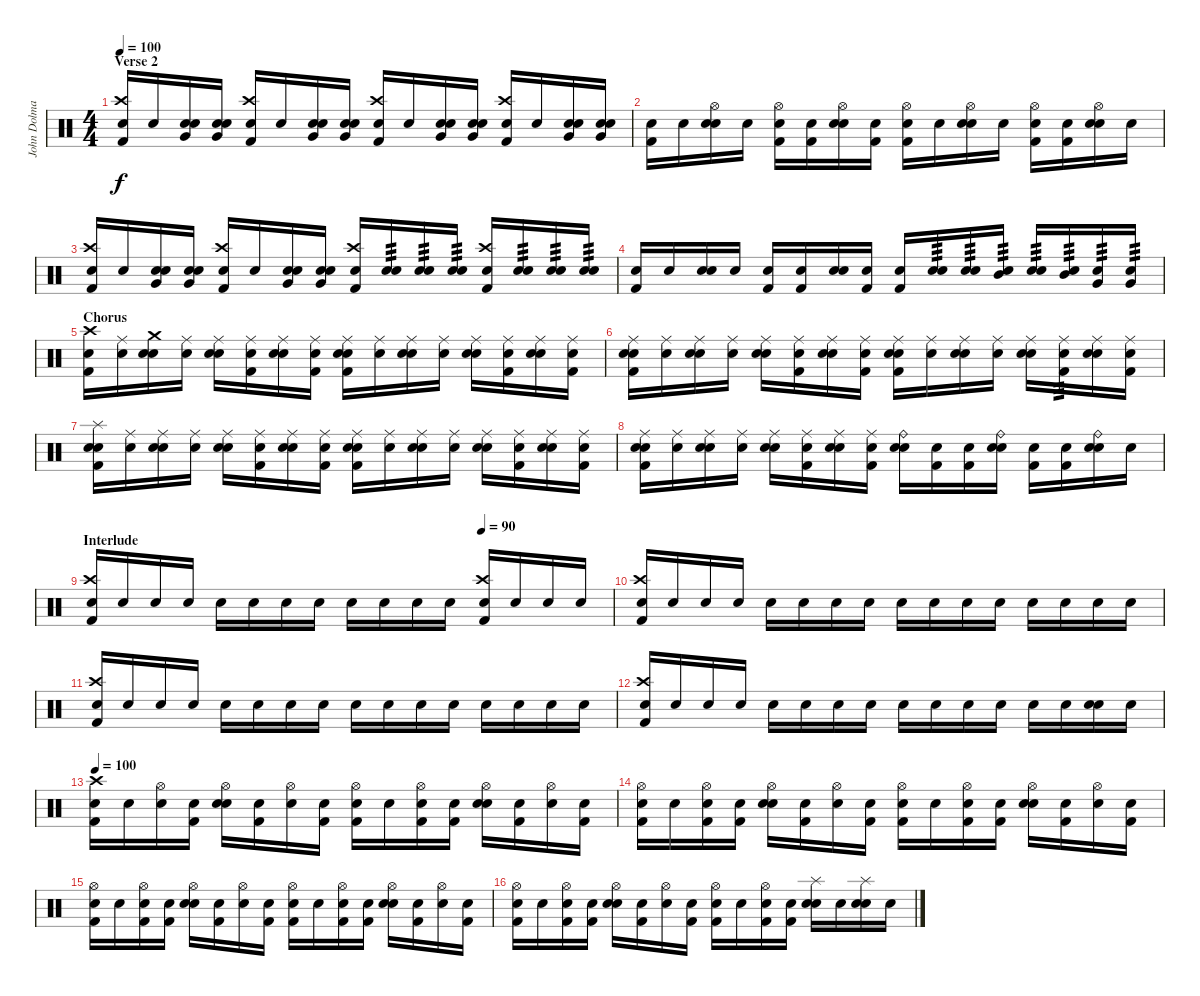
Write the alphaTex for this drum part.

\track ("John Dolmayan" "John Dolma") {instrument percussion}
\staff {score}
\articulation defaults
\ts (4 4)
\section ("" "Verse 2")
\tempo 100
\clef neutral
\ks c
("Snare (hit)"{x} "Crash high (hit)" "Kick (hit) 2").16{dy f} "Snare (hit)"{x}.16 ("Snare (hit)"{x} "Electric Snare (hit)" "Very Low Tom (hit)").16 ("Snare (hit)"{x} "Electric Snare (hit)" "Very Low Tom (hit)").16 ("Snare (hit)"{x} "Crash high (hit)" "Kick (hit) 2").16 "Snare (hit)"{x}.16 ("Snare (hit)"{x} "Electric Snare (hit)" "Very Low Tom (hit)").16 ("Snare (hit)"{x} "Electric Snare (hit)" "Very Low Tom (hit)").16 ("Snare (hit)"{x} "Crash high (hit)" "Kick (hit) 2").16 "Snare (hit)"{x}.16 ("Snare (hit)"{x} "Electric Snare (hit)" "Very Low Tom (hit)").16 ("Snare (hit)"{x} "Electric Snare (hit)" "Very Low Tom (hit)").16 ("Snare (hit)"{x} "Crash high (hit)" "Kick (hit) 2").16 "Snare (hit)"{x}.16 ("Snare (hit)"{x} "Electric Snare (hit)" "Very Low Tom (hit)").16 ("Snare (hit)"{x} "Electric Snare (hit)" "Very Low Tom (hit)").16 |
("Snare (hit)"{x} "Kick (hit) 2").16 "Snare (hit)"{x}.16 ("Snare (hit)"{x} "Hi-Hat (open)" "Electric Snare (hit)").16 "Snare (hit)"{x}.16 ("Snare (hit)"{x} "Hi-Hat (open)" "Kick (hit) 2").16 ("Snare (hit)"{x} "Kick (hit) 2").16 ("Snare (hit)"{x} "Hi-Hat (open)" "Electric Snare (hit)").16 ("Snare (hit)"{x} "Kick (hit) 2").16 ("Snare (hit)"{x} "Hi-Hat (open)" "Kick (hit) 2").16 "Snare (hit)"{x}.16 ("Snare (hit)"{x} "Hi-Hat (open)" "Electric Snare (hit)").16 "Snare (hit)"{x}.16 ("Snare (hit)"{x} "Hi-Hat (open)" "Kick (hit) 2").16 ("Snare (hit)"{x} "Kick (hit) 2").16 ("Snare (hit)"{x} "Hi-Hat (open)" "Electric Snare (hit)").16 "Snare (hit)"{x}.16 |
("Snare (hit)"{x} "Crash high (hit)" "Kick (hit) 2").16 "Snare (hit)"{x}.16 ("Snare (hit)"{x} "Electric Snare (hit)" "Very Low Tom (hit)").16 ("Snare (hit)"{x} "Electric Snare (hit)" "Very Low Tom (hit)").16 ("Snare (hit)"{x} "Crash high (hit)" "Kick (hit) 2").16 "Snare (hit)"{x}.16 ("Snare (hit)"{x} "Electric Snare (hit)" "Very Low Tom (hit)").16 ("Snare (hit)"{x} "Electric Snare (hit)" "Very Low Tom (hit)").16 ("Snare (hit)"{x} "Crash high (hit)" "Kick (hit) 2").16 ("Snare (hit)"{x} "Electric Snare (hit)").16{tp 3} ("Snare (hit)"{x} "Electric Snare (hit)").16{tp 3} ("Snare (hit)"{x} "Electric Snare (hit)").16{tp 3} ("Snare (hit)"{x} "Crash high (hit)" "Kick (hit) 2").16 ("Snare (hit)"{x} "Electric Snare (hit)").16{tp 3} ("Snare (hit)"{x} "Electric Snare (hit)").16{tp 3} ("Snare (hit)"{x} "Electric Snare (hit)").16{tp 3} |
("Snare (hit)"{x} "Kick (hit) 2").16 "Snare (hit)"{x}.16 ("Snare (hit)"{x} "Electric Snare (hit)").16 "Snare (hit)"{x}.16 ("Snare (hit)"{x} "Kick (hit) 2").16 ("Snare (hit)"{x} "Kick (hit) 2").16 ("Snare (hit)"{x} "Electric Snare (hit)").16 ("Snare (hit)"{x} "Kick (hit) 2").16 ("Snare (hit)"{x} "Kick (hit) 2").16 ("Snare (hit)"{x} "Electric Snare (hit)").16{tp 3} ("Snare (hit)"{x} "Electric Snare (hit)").16{tp 3} ("Snare (hit)"{x} "Mid Tom (hit)").16{tp 3} ("Snare (hit)"{x} "Electric Snare (hit)").16{tp 3} ("Snare (hit)"{x} "Mid Tom (hit)").16{tp 3} ("Snare (hit)"{x} "Very Low Tom (hit)").16{tp 3} ("Snare (hit)"{x} "Very Low Tom (hit)").16{tp 3} |
\section ("" "Chorus")
("Snare (hit)"{x} "Crash high (hit)" "Kick (hit) 2").16 ("Snare (hit)"{x} "Ride (middle)").16 ("Snare (hit)"{x} "Crash medium (hit)" "Electric Snare (hit)").16 ("Snare (hit)"{x} "Ride (middle)").16 ("Snare (hit)"{x} "Electric Snare (hit)" "Ride (middle)").16 ("Snare (hit)"{x} "Ride (middle)" "Kick (hit) 2").16 ("Snare (hit)"{x} "Electric Snare (hit)" "Ride (middle)").16 ("Snare (hit)"{x} "Ride (middle)" "Kick (hit) 2").16 ("Snare (hit)"{x} "Electric Snare (hit)" "Ride (middle)" "Kick (hit) 2").16 ("Snare (hit)"{x} "Ride (middle)").16 ("Snare (hit)"{x} "Electric Snare (hit)" "Ride (middle)").16 ("Snare (hit)"{x} "Ride (middle)").16 ("Snare (hit)"{x} "Electric Snare (hit)" "Ride (middle)").16 ("Snare (hit)"{x} "Ride (middle)" "Kick (hit) 2").16 ("Snare (hit)"{x} "Electric Snare (hit)" "Ride (middle)").16 ("Snare (hit)"{x} "Ride (middle)" "Kick (hit) 2").16 |
("Snare (hit)"{x} "Electric Snare (hit)" "Ride (middle)" "Kick (hit) 2").16 ("Snare (hit)"{x} "Ride (middle)").16 ("Snare (hit)"{x} "Electric Snare (hit)" "Ride (middle)").16 ("Snare (hit)"{x} "Ride (middle)").16 ("Snare (hit)"{x} "Electric Snare (hit)" "Ride (middle)").16 ("Snare (hit)"{x} "Ride (middle)" "Kick (hit) 2").16 ("Snare (hit)"{x} "Electric Snare (hit)" "Ride (middle)").16 ("Snare (hit)"{x} "Ride (middle)" "Kick (hit) 2").16 ("Snare (hit)"{x} "Electric Snare (hit)" "Ride (middle)" "Kick (hit) 2").16 ("Snare (hit)"{x} "Ride (middle)").16 ("Snare (hit)"{x} "Electric Snare (hit)" "Ride (middle)").16 ("Snare (hit)"{x} "Ride (middle)").16 ("Snare (hit)"{x} "Electric Snare (hit)" "Ride (middle)").16 ("Snare (hit)"{x} "Ride (middle)" "Kick (hit) 2").16{tp 3} ("Snare (hit)"{x} "Electric Snare (hit)" "Ride (middle)").16 ("Snare (hit)"{x} "Ride (middle)" "Kick (hit) 2").16 |
("Snare (hit)"{x} "Splash (hit)" "Electric Snare (hit)" "Kick (hit) 2").16 ("Snare (hit)"{x} "Ride (middle)").16 ("Snare (hit)"{x} "Electric Snare (hit)" "Ride (middle)").16 ("Snare (hit)"{x} "Ride (middle)").16 ("Snare (hit)"{x} "Electric Snare (hit)" "Ride (middle)").16 ("Snare (hit)"{x} "Ride (middle)" "Kick (hit) 2").16 ("Snare (hit)"{x} "Electric Snare (hit)" "Ride (middle)").16 ("Snare (hit)"{x} "Ride (middle)" "Kick (hit) 2").16 ("Snare (hit)"{x} "Electric Snare (hit)" "Ride (middle)" "Kick (hit) 2").16 ("Snare (hit)"{x} "Ride (middle)").16 ("Snare (hit)"{x} "Electric Snare (hit)" "Ride (middle)").16 ("Snare (hit)"{x} "Ride (middle)").16 ("Snare (hit)"{x} "Electric Snare (hit)" "Ride (middle)").16 ("Snare (hit)"{x} "Ride (middle)" "Kick (hit) 2").16 ("Snare (hit)"{x} "Electric Snare (hit)" "Ride (middle)").16 ("Snare (hit)"{x} "Ride (middle)" "Kick (hit) 2").16 |
("Snare (hit)"{x} "Electric Snare (hit)" "Ride (middle)" "Kick (hit) 2").16 ("Snare (hit)"{x} "Ride (middle)").16 ("Snare (hit)"{x} "Electric Snare (hit)" "Ride (middle)").16 ("Snare (hit)"{x} "Ride (middle)").16 ("Snare (hit)"{x} "Electric Snare (hit)" "Ride (middle)").16 ("Snare (hit)"{x} "Ride (middle)" "Kick (hit) 2").16 ("Snare (hit)"{x} "Electric Snare (hit)" "Ride (middle)").16 ("Snare (hit)"{x} "Ride (middle)" "Kick (hit) 2").16 ("Snare (hit)"{x} "Electric Snare (hit)" "Ride (bell)").16 ("Snare (hit)"{x} "Kick (hit) 2").16 ("Snare (hit)"{x} "Kick (hit) 2").16 ("Snare (hit)"{x} "Electric Snare (hit)" "Ride (bell)").16 ("Snare (hit)"{x} "Kick (hit) 2").16 ("Snare (hit)"{x} "Kick (hit) 2").16 ("Snare (hit)"{x} "Electric Snare (hit)" "Ride (bell)").16 "Snare (hit)"{x}.16 |
\section ("" "Interlude")
\tempo (90 0.75)
("Snare (hit)"{x} "Crash high (hit)" "Kick (hit) 2").16 "Snare (hit)"{x}.16 "Snare (hit)"{x}.16 "Snare (hit)"{x}.16 "Snare (hit)"{x}.16 "Snare (hit)"{x}.16 "Snare (hit)"{x}.16 "Snare (hit)"{x}.16 "Snare (hit)"{x}.16 "Snare (hit)"{x}.16 "Snare (hit)"{x}.16 "Snare (hit)"{x}.16 ("Snare (hit)"{x} "Crash high (hit)" "Kick (hit) 2").16 "Snare (hit)"{x}.16 "Snare (hit)"{x}.16 "Snare (hit)"{x}.16 |
("Snare (hit)"{x} "Crash high (hit)" "Kick (hit) 2").16 "Snare (hit)"{x}.16 "Snare (hit)"{x}.16 "Snare (hit)"{x}.16 "Snare (hit)"{x}.16 "Snare (hit)"{x}.16 "Snare (hit)"{x}.16 "Snare (hit)"{x}.16 "Snare (hit)"{x}.16 "Snare (hit)"{x}.16 "Snare (hit)"{x}.16 "Snare (hit)"{x}.16 "Snare (hit)"{x}.16 "Snare (hit)"{x}.16 "Snare (hit)"{x}.16 "Snare (hit)"{x}.16 |
("Snare (hit)"{x} "Crash high (hit)" "Kick (hit) 2").16 "Snare (hit)"{x}.16 "Snare (hit)"{x}.16 "Snare (hit)"{x}.16 "Snare (hit)"{x}.16 "Snare (hit)"{x}.16 "Snare (hit)"{x}.16 "Snare (hit)"{x}.16 "Snare (hit)"{x}.16 "Snare (hit)"{x}.16 "Snare (hit)"{x}.16 "Snare (hit)"{x}.16 "Snare (hit)"{x}.16 "Snare (hit)"{x}.16 "Snare (hit)"{x}.16 "Snare (hit)"{x}.16 |
("Snare (hit)"{x} "Crash high (hit)" "Kick (hit) 2").16 "Snare (hit)"{x}.16 "Snare (hit)"{x}.16 "Snare (hit)"{x}.16 "Snare (hit)"{x}.16 "Snare (hit)"{x}.16 "Snare (hit)"{x}.16 "Snare (hit)"{x}.16 "Snare (hit)"{x}.16 "Snare (hit)"{x}.16 "Snare (hit)"{x}.16 "Snare (hit)"{x}.16 "Snare (hit)"{x}.16 "Snare (hit)"{x}.16 ("Snare (hit)"{x} "Electric Snare (hit)").16 "Snare (hit)"{x}.16 |
\tempo 100
("Snare (hit)"{x} "Crash high (hit)" "Kick (hit) 2").16 "Snare (hit)"{x}.16 ("Snare (hit)"{x} "Hi-Hat (open)").16 ("Snare (hit)"{x} "Kick (hit) 2").16 ("Snare (hit)"{x} "Hi-Hat (open)" "Electric Snare (hit)").16 ("Snare (hit)"{x} "Kick (hit) 2").16 ("Snare (hit)"{x} "Hi-Hat (open)").16 ("Snare (hit)"{x} "Kick (hit) 2").16 ("Snare (hit)"{x} "Hi-Hat (open)" "Kick (hit) 2").16 "Snare (hit)"{x}.16 ("Snare (hit)"{x} "Hi-Hat (open)" "Kick (hit) 2").16 ("Snare (hit)"{x} "Kick (hit) 2").16 ("Snare (hit)"{x} "Hi-Hat (open)" "Electric Snare (hit)").16 ("Snare (hit)"{x} "Kick (hit) 2").16 ("Snare (hit)"{x} "Hi-Hat (open)").16 ("Snare (hit)"{x} "Kick (hit) 2").16 |
("Snare (hit)"{x} "Hi-Hat (open)" "Kick (hit) 2").16 "Snare (hit)"{x}.16 ("Snare (hit)"{x} "Hi-Hat (open)" "Kick (hit) 2").16 ("Snare (hit)"{x} "Kick (hit) 2").16 ("Snare (hit)"{x} "Hi-Hat (open)" "Electric Snare (hit)").16 ("Snare (hit)"{x} "Kick (hit) 2").16 ("Snare (hit)"{x} "Hi-Hat (open)").16 ("Snare (hit)"{x} "Kick (hit) 2").16 ("Snare (hit)"{x} "Hi-Hat (open)" "Kick (hit) 2").16 "Snare (hit)"{x}.16 ("Snare (hit)"{x} "Hi-Hat (open)" "Kick (hit) 2").16 ("Snare (hit)"{x} "Kick (hit) 2").16 ("Snare (hit)"{x} "Hi-Hat (open)" "Electric Snare (hit)").16 ("Snare (hit)"{x} "Kick (hit) 2").16 ("Snare (hit)"{x} "Hi-Hat (open)").16 ("Snare (hit)"{x} "Kick (hit) 2").16 |
("Snare (hit)"{x} "Hi-Hat (open)" "Kick (hit) 2").16 "Snare (hit)"{x}.16 ("Snare (hit)"{x} "Hi-Hat (open)" "Kick (hit) 2").16 ("Snare (hit)"{x} "Kick (hit) 2").16 ("Snare (hit)"{x} "Hi-Hat (open)" "Electric Snare (hit)").16 ("Snare (hit)"{x} "Kick (hit) 2").16 ("Snare (hit)"{x} "Hi-Hat (open)").16 ("Snare (hit)"{x} "Kick (hit) 2").16 ("Snare (hit)"{x} "Hi-Hat (open)" "Kick (hit) 2").16 "Snare (hit)"{x}.16 ("Snare (hit)"{x} "Hi-Hat (open)" "Kick (hit) 2").16 ("Snare (hit)"{x} "Kick (hit) 2").16 ("Snare (hit)"{x} "Hi-Hat (open)" "Electric Snare (hit)").16 ("Snare (hit)"{x} "Kick (hit) 2").16 ("Snare (hit)"{x} "Hi-Hat (open)").16 ("Snare (hit)"{x} "Kick (hit) 2").16 |
("Snare (hit)"{x} "Hi-Hat (open)" "Kick (hit) 2").16 "Snare (hit)"{x}.16 ("Snare (hit)"{x} "Hi-Hat (open)" "Kick (hit) 2").16 ("Snare (hit)"{x} "Kick (hit) 2").16 ("Snare (hit)"{x} "Hi-Hat (open)" "Electric Snare (hit)").16 ("Snare (hit)"{x} "Kick (hit) 2").16 ("Snare (hit)"{x} "Hi-Hat (open)").16 ("Snare (hit)"{x} "Kick (hit) 2").16 ("Snare (hit)"{x} "Hi-Hat (open)" "Kick (hit) 2").16 "Snare (hit)"{x}.16 ("Snare (hit)"{x} "Hi-Hat (open)" "Kick (hit) 2").16 ("Snare (hit)"{x} "Kick (hit) 2").16 ("Snare (hit)"{x} "Splash (hit)" "Electric Snare (hit)").16 "Snare (hit)"{x}.16 ("Snare (hit)"{x} "Splash (hit)" "Electric Snare (hit)").16 "Snare (hit)"{x}.16
